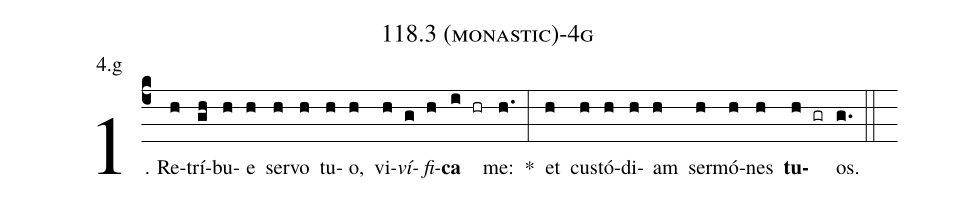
name: 118.3 (monastic)-4g;
annotation: 4.g;
%%
(c4)1. Re(h)trí(gh)bu(h)e(h) ser(h)vo(h) tu(h)o,(h) vi(h)<i>ví</i>(g)<i>fi</i>(h)<b>ca</b>(i hr) me:(h.) *(:) et(h) cus(h)tó(h)di(h)am(h) ser(h)mó(h)nes(h) <b>tu</b>(h gr)os.(g.) (::)
